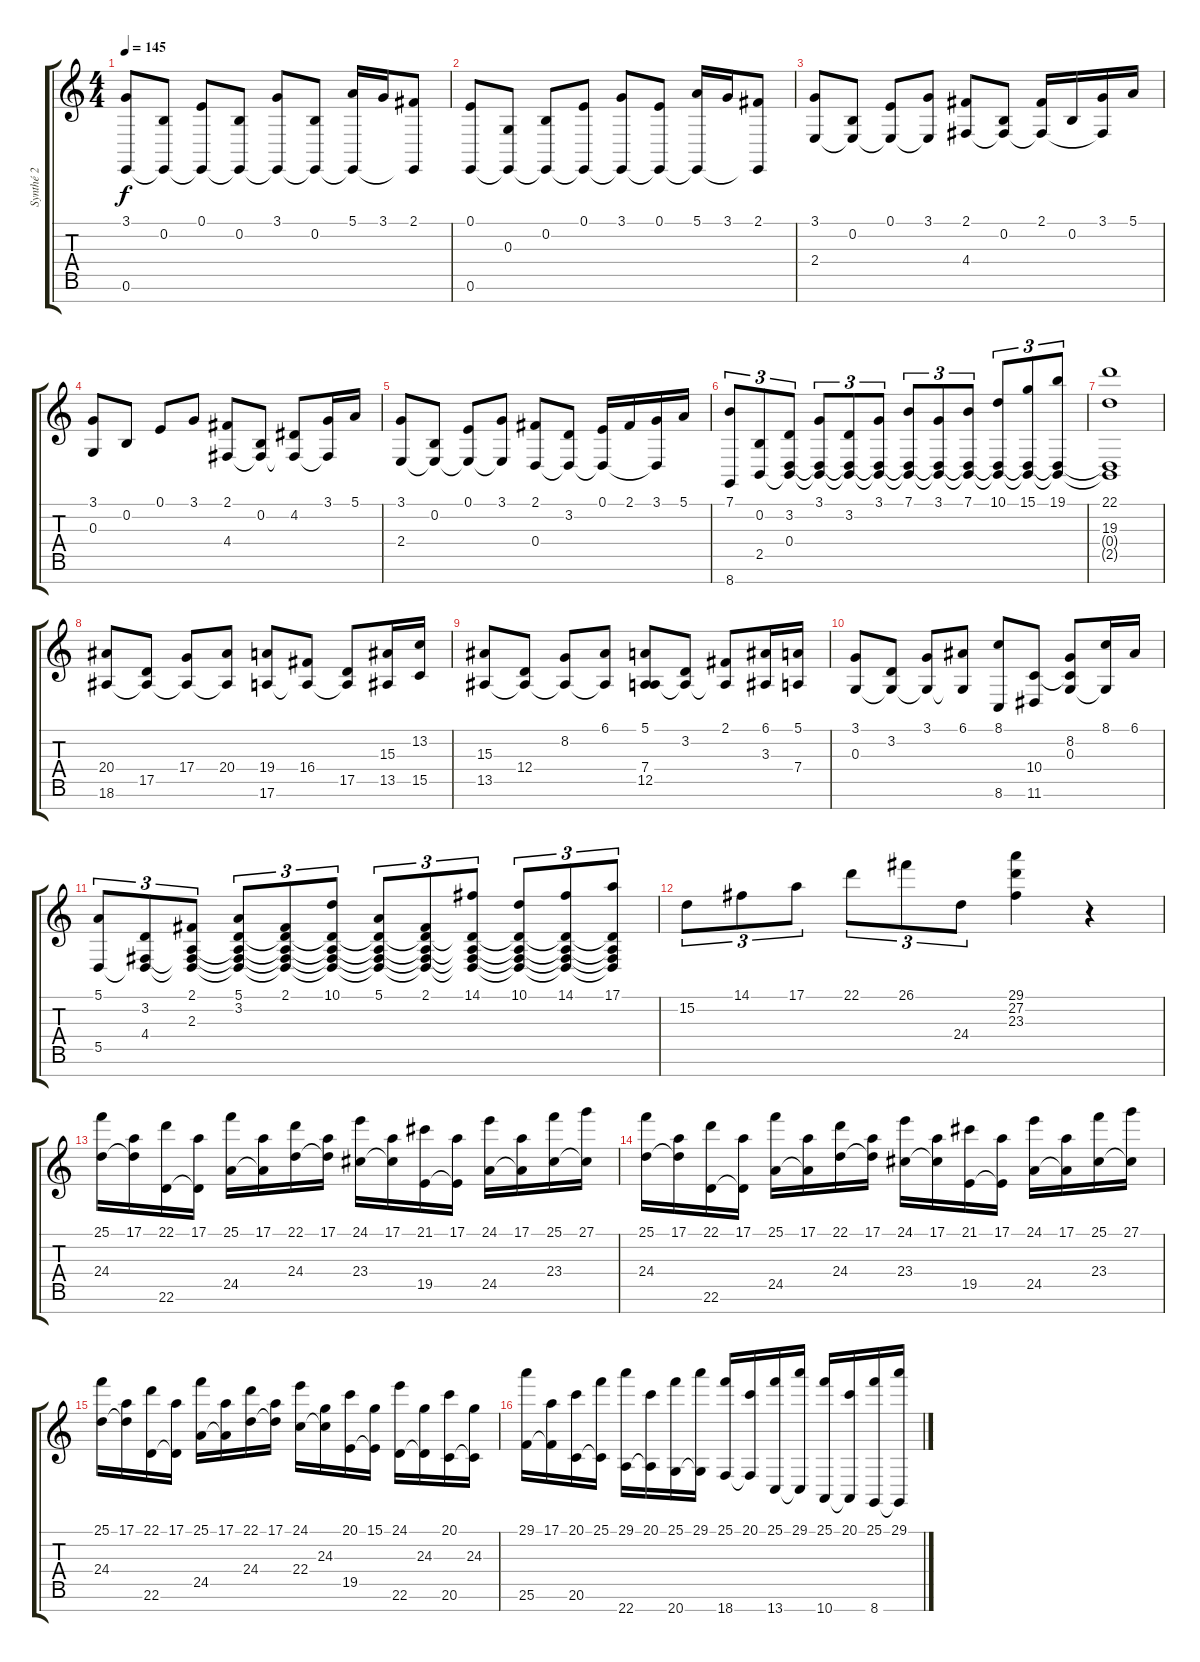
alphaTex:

\track ("Synthé 2" "Synthé 2") {instrument acousticgrandpiano}
\staff {score tabs}
\tuning (E4 B3 G3 D3 A2 E2 B1) {hide}
\ts (4 4)
\tempo 145
\clef g2
\ks c
(3.1 0.6).8{dy f volume 16 instrument acousticgrandpiano} (0.2 0.6{t}).8 (0.1 0.6{t}).8 (0.2 0.6{t}).8 (3.1 0.6{t}).8 (0.2 0.6{t}).8 (5.1 0.6{t}).16 3.1.16 (2.1 0.6{t}).8 |
(0.1 0.6).8 (0.3 0.6{t}).8 (0.2 0.6{t}).8 (0.1 0.6{t}).8 (3.1 0.6{t}).8 (0.1 0.6{t}).8 (5.1 0.6{t}).16 3.1.16 (2.1 0.6{t}).8 |
(3.1 2.4).8 (0.2 2.4{t}).8 (0.1 2.4{t}).8 (3.1 2.4{t}).8 (2.1 4.4).8 (0.2 4.4{t}).8 (2.1 4.4{t}).16 0.2.16 (3.1 4.4{t}).16 5.1.16 |
(3.1 0.3).8 0.2.8 0.1.8 3.1.8 (2.1 4.4).8 (0.2 4.4{t}).8 (4.2 4.4{t}).8 (3.1 4.4{t}).16 5.1.16 |
(3.1 2.4).8 (0.2 2.4{t}).8 (0.1 2.4{t}).8 (3.1 2.4{t}).8 (2.1 0.4).8 (3.2 0.4{t}).8 (0.1 0.4{t}).16 2.1.16 (3.1 0.4{t}).16 5.1.16 |
(7.1 8.7).8{tu (3 2)} (0.2 2.5).8{tu (3 2)} (3.2 0.4 2.5{t}).8{tu (3 2)} (3.1 0.4{t} 2.5{t}).8{tu (3 2)} (3.2 0.4{t} 2.5{t}).8{tu (3 2)} (3.1 0.4{t} 2.5{t}).8{tu (3 2)} (7.1 0.4{t} 2.5{t}).8{tu (3 2)} (3.1 0.4{t} 2.5{t}).8{tu (3 2)} (7.1 0.4{t} 2.5{t}).8{tu (3 2)} (10.1 0.4{t} 2.5{t}).8{tu (3 2)} (15.1 0.4{t} 2.5{t}).8{tu (3 2)} (19.1 0.4{t} 2.5{t}).8{tu (3 2)} |
(22.1 19.3 0.4{t} 2.5{t}).1 |
(20.4 18.6).8 (17.5 18.6{t}).8 (17.4 18.6{t}).8 (20.4 18.6{t}).8 (19.4 17.6).8 (16.4 17.6{t}).8 (17.5 17.6{t}).8 (15.3 13.5).16 (13.2 15.5).16 |
(15.3 13.5).8 (12.4 13.5{t}).8 (8.2 13.5{t}).8 (6.1 13.5{t}).8 (5.1 7.4 12.5).8 (3.2 12.5{t}).8 (2.1 12.5{t}).8 (6.1 3.3).16 (5.1 7.4).16 |
(3.1 0.3).8 (3.2 0.3{t}).8 (3.1 0.3{t}).8 (6.1 0.3{t}).8 (8.1 8.6).8 (10.4 11.6).8 (8.2 0.3 10.4{t}).8 (8.1 0.3{t}).16 6.1.16 |
(5.1 5.5).8{tu (3 2)} (3.2 4.4 5.5{t}).8{tu (3 2)} (2.1 2.3 4.4{t} 5.5{t}).8{tu (3 2)} (5.1 3.2 2.3{t} 4.4{t} 5.5{t}).8{tu (3 2)} (2.1 3.2{t} 2.3{t} 4.4{t} 5.5{t}).8{tu (3 2)} (10.1 3.2{t} 2.3{t} 4.4{t} 5.5{t}).8{tu (3 2)} (5.1 3.2{t} 2.3{t} 4.4{t} 5.5{t}).8{tu (3 2)} (2.1 3.2{t} 2.3{t} 4.4{t} 5.5{t}).8{tu (3 2)} (14.1 3.2{t} 2.3{t} 4.4{t} 5.5{t}).8{tu (3 2)} (10.1 3.2{t} 2.3{t} 4.4{t} 5.5{t}).8{tu (3 2)} (14.1 3.2{t} 2.3{t} 4.4{t} 5.5{t}).8{tu (3 2)} (17.1 3.2{t} 2.3{t} 4.4{t} 5.5{t}).8{tu (3 2)} |
15.2.8{tu (3 2)} 14.1.8{tu (3 2)} 17.1.8{tu (3 2)} 22.1.8{tu (3 2)} 26.1.8{tu (3 2)} 24.4.8{tu (3 2)} (29.1 27.2 23.3).4 r.4 |
(25.1 24.4).16 (17.1 24.4{t}).16 (22.1 22.6).16 (17.1 22.6{t}).16 (25.1 24.5).16 (17.1 24.5{t}).16 (22.1 24.4).16 (17.1 24.4{t}).16 (24.1 23.4).16 (17.1 23.4{t}).16 (21.1 19.5).16 (17.1 19.5{t}).16 (24.1 24.5).16 (17.1 24.5{t}).16 (25.1 23.4).16 (27.1 23.4{t}).16 |
(25.1 24.4).16 (17.1 24.4{t}).16 (22.1 22.6).16 (17.1 22.6{t}).16 (25.1 24.5).16 (17.1 24.5{t}).16 (22.1 24.4).16 (17.1 24.4{t}).16 (24.1 23.4).16 (17.1 23.4{t}).16 (21.1 19.5).16 (17.1 19.5{t}).16 (24.1 24.5).16 (17.1 24.5{t}).16 (25.1 23.4).16 (27.1 23.4{t}).16 |
(25.1 24.4).16 (17.1 24.4{t}).16 (22.1 22.6).16 (17.1 22.6{t}).16 (25.1 24.5).16 (17.1 24.5{t}).16 (22.1 24.4).16 (17.1 24.4{t}).16 (24.1 22.4).16 (24.3 22.4{t}).16 (20.1 19.5).16 (15.1 19.5{t}).16 (24.1 22.6).16 (24.3 22.6{t}).16 (20.1 20.6).16 (24.3 20.6{t}).16 |
(29.1 25.6).16 (17.1 25.6{t}).16 (20.1 20.6).16 (25.1 20.6{t}).16 (29.1 22.7).16 (20.1 22.7{t}).16 (25.1 20.7).16 (29.1 20.7{t}).16 (25.1 18.7).16 (20.1 18.7{t}).16 (25.1 13.7).16 (29.1 13.7{t}).16 (25.1 10.7).16 (20.1 10.7{t}).16 (25.1 8.7).16 (29.1 8.7{t}).16
